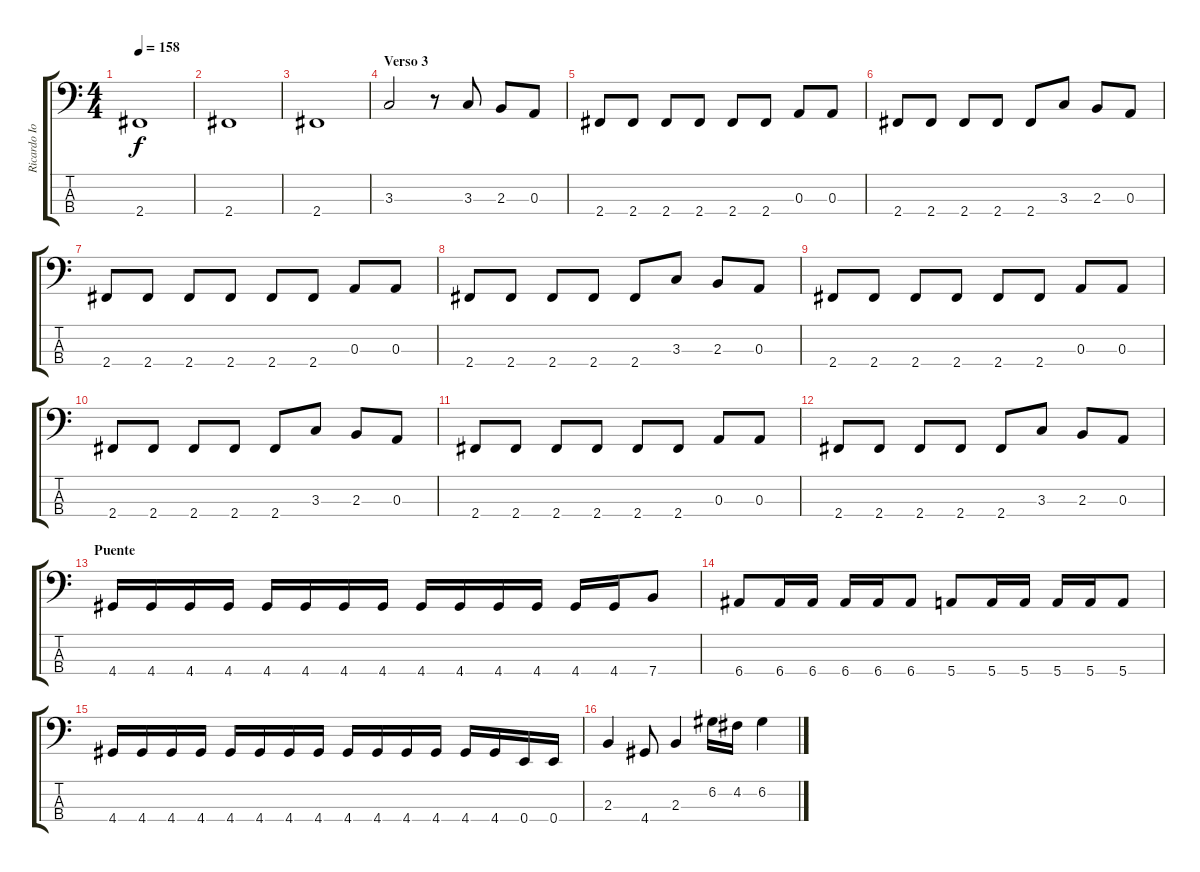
\track ("Ricardo Iorio (bajo)" "Ricardo Io") {instrument electricbassfinger}
\staff {score tabs}
\tuning (G2 D2 A1 E1) {hide}
\ts (4 4)
\tempo 158
\clef f4
\ks c
2.4.1{dy f} |
2.4.1 |
2.4.1 |
\section ("" "Verso 3")
3.3.2 r.8 3.3.8 2.3.8 0.3.8 |
2.4.8 2.4.8 2.4.8 2.4.8 2.4.8 2.4.8 0.3.8 0.3.8 |
2.4.8 2.4.8 2.4.8 2.4.8 2.4.8 3.3.8 2.3.8 0.3.8 |
2.4.8 2.4.8 2.4.8 2.4.8 2.4.8 2.4.8 0.3.8 0.3.8 |
2.4.8 2.4.8 2.4.8 2.4.8 2.4.8 3.3.8 2.3.8 0.3.8 |
2.4.8 2.4.8 2.4.8 2.4.8 2.4.8 2.4.8 0.3.8 0.3.8 |
2.4.8 2.4.8 2.4.8 2.4.8 2.4.8 3.3.8 2.3.8 0.3.8 |
2.4.8 2.4.8 2.4.8 2.4.8 2.4.8 2.4.8 0.3.8 0.3.8 |
2.4.8 2.4.8 2.4.8 2.4.8 2.4.8 3.3.8 2.3.8 0.3.8 |
\section ("" "Puente")
4.4.16 4.4.16 4.4.16 4.4.16 4.4.16 4.4.16 4.4.16 4.4.16 4.4.16 4.4.16 4.4.16 4.4.16 4.4.16 4.4.16 7.4.8 |
6.4.8 6.4.16 6.4.16 6.4.16 6.4.16 6.4.8 5.4.8 5.4.16 5.4.16 5.4.16 5.4.16 5.4.8 |
4.4.16 4.4.16 4.4.16 4.4.16 4.4.16 4.4.16 4.4.16 4.4.16 4.4.16 4.4.16 4.4.16 4.4.16 4.4.16 4.4.16 0.4.16 0.4.16 |
2.3.4 4.4.8 2.3.4 6.2.16 4.2.16 6.2.4
